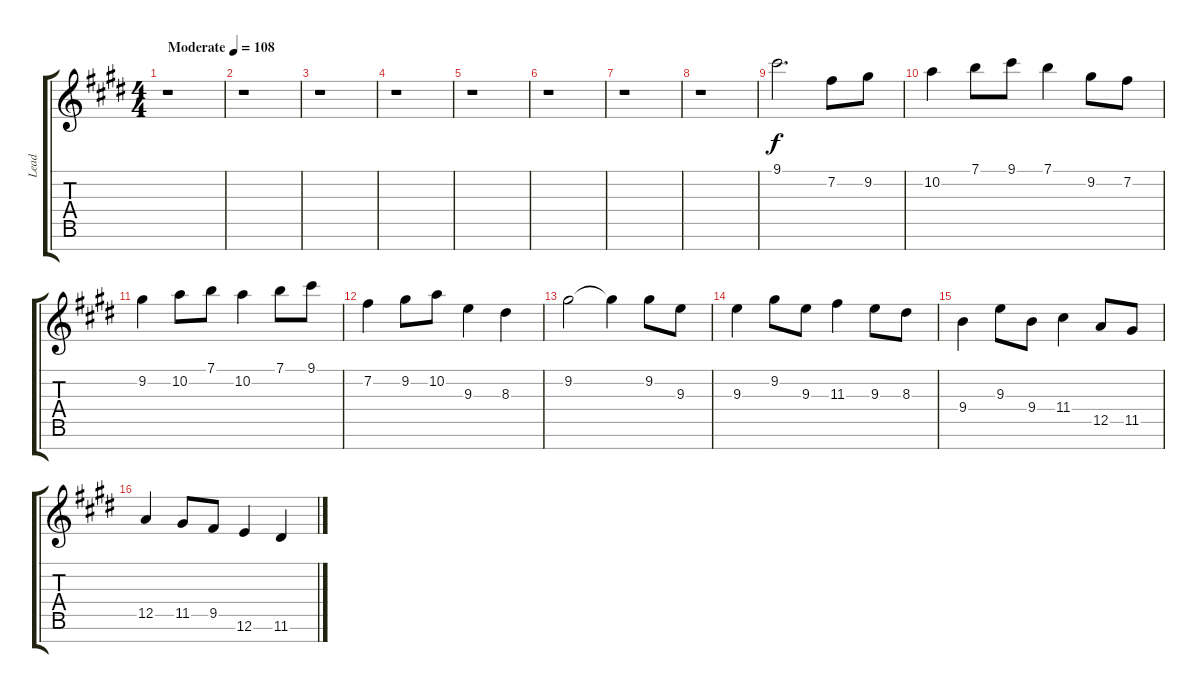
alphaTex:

\track ("Lead" "Lead") {instrument distortionguitar}
\staff {score tabs}
\tuning (E4 B3 G3 D3 A2 E2 B1) {hide}
\ts (4 4)
\tempo (108 "Moderate")
\clef g2
\ks e
r.1{dy f instrument distortionguitar} |
r.1 |
r.1 |
r.1 |
r.1 |
r.1 |
r.1 |
r.1 |
9.1.2{d instrument acousticguitarnylon} 7.2.8 9.2.8 |
10.2.4 7.1.8 9.1.8 7.1.4 9.2.8 7.2.8 |
9.2.4 10.2.8 7.1.8 10.2.4 7.1.8 9.1.8 |
7.2.4 9.2.8 10.2.8 9.3.4 8.3.4 |
9.2.2{instrument distortionguitar} 9.2{t}.4 9.2.8 9.3.8 |
9.3.4 9.2.8 9.3.8 11.3.4 9.3.8 8.3.8 |
9.4.4 9.3.8 9.4.8 11.4.4 12.5.8 11.5.8 |
12.5.4 11.5.8 9.5.8 12.6.4 11.6.4
